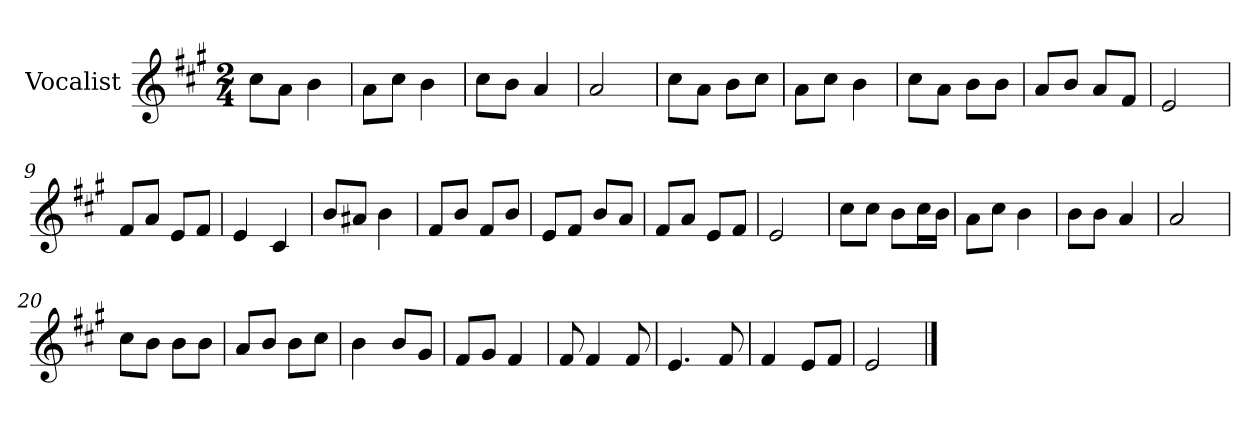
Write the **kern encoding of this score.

**kern
*part1
*staff1
*I"Vocalist
*k[f#c#g#]
*A:
*M2/4
=
8cc#L
8aJ
4b
=1
8aL
8cc#J
4b
=2
8cc#L
8bJ
4a
=3
2a
=4
8cc#L
8aJ
8bL
8cc#J
=5
8aL
8cc#J
4b
=6
8cc#L
8aJ
8bL
8bJ
=7
8aL
8bJ
8aL
8f#J
=8
2e
=9
8f#L
8aJ
8eL
8f#J
=10
4e
4c#
=11
8bL
8a#XJ
4b
=12
8f#L
8bJ
8f#L
8bJ
=13
8eL
8f#J
8bL
8aJ
=14
8f#L
8aJ
8eL
8f#J
=15
2e
=16
8cc#L
8cc#J
8bL
16cc#L
16bJJ
=17
8aL
8cc#J
4b
=18
8bL
8bJ
4a
=19
2a
=20
8cc#L
8bJ
8bL
8bJ
=21
8aL
8bJ
8bL
8cc#J
=22
4b
8bL
8g#J
=23
8f#L
8g#J
4f#
=24
8f#
4f#
8f#
=25
4.e
8f#
=26
4f#
8eL
8f#J
=27
2e
==
*-
